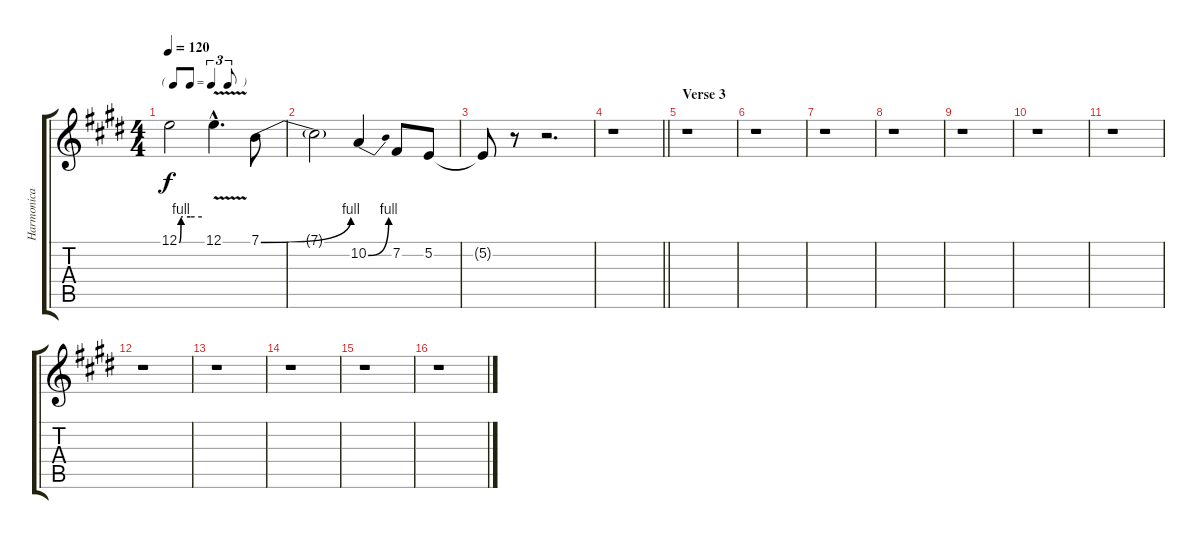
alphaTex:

\track ("Harmonica" "Harmonica") {instrument harmonica}
\staff {score tabs}
\tuning (E4 B3 G3 D3 A2 E2) {hide}
\ts (4 4)
\tf triplet8th
\tempo 120
\clef g2
\ks e
12.1{be (custom 0 0 5 4 10 4 30 4 60 4)}.2{dy f} 12.1{v hac}.4{d} 7.1{be (bend 0 0 60 4)}.8 |
7.1{t}.2 10.2{be (bend 0 0 60 4)}.4 7.2.8 5.2.8 |
5.2{t}.8 r.8 r.2{d} |
\barLineRight lightlight
r.1 |
\section ("" "Verse 3")
r.1 |
r.1 |
r.1 |
r.1 |
r.1 |
r.1 |
r.1 |
r.1 |
r.1 |
r.1 |
r.1 |
r.1
